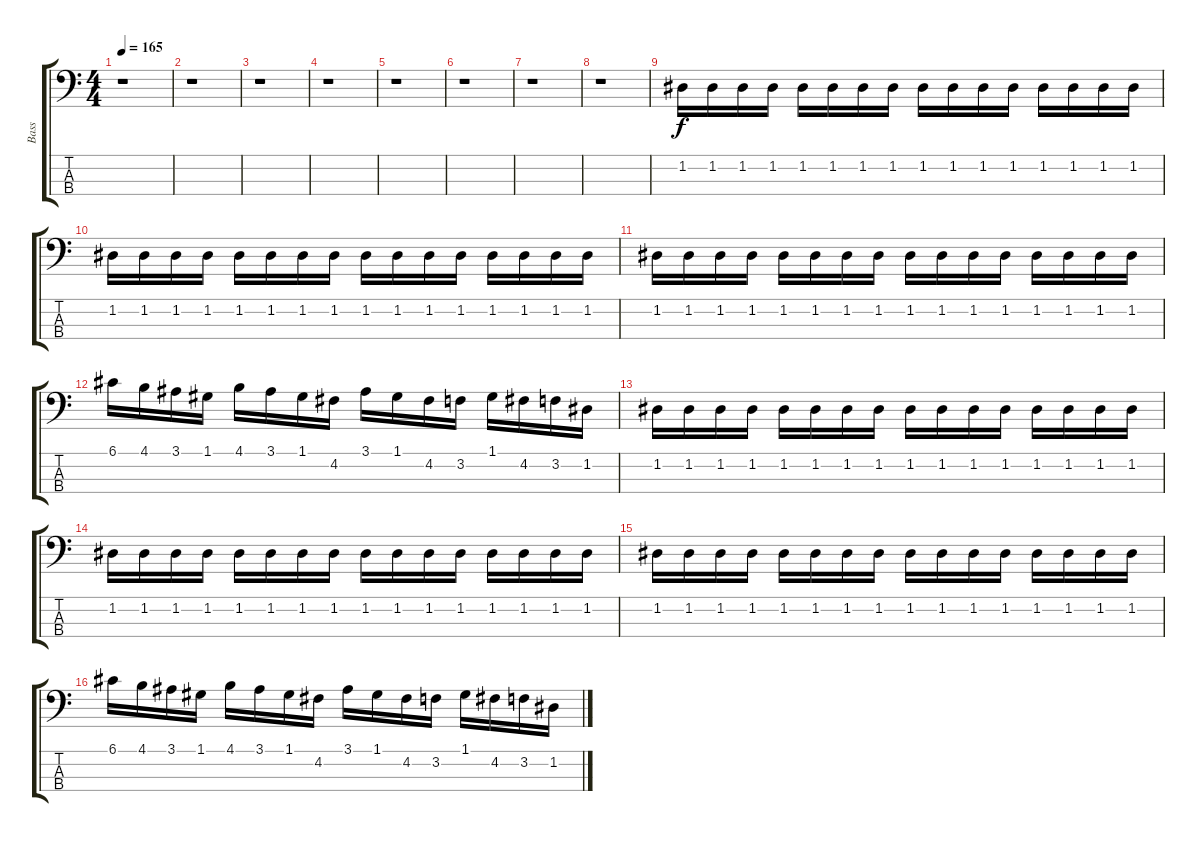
\track ("Bass" "Bass") {instrument electricbassfinger}
\staff {score tabs}
\tuning (G2 D2 A1 E1) {hide}
\ts (4 4)
\tempo 165
\clef f4
\ks c
r.1{dy f instrument electricbassfinger} |
r.1 |
r.1 |
r.1 |
r.1 |
r.1 |
r.1 |
r.1 |
1.2.16 1.2.16 1.2.16 1.2.16 1.2.16 1.2.16 1.2.16 1.2.16 1.2.16 1.2.16 1.2.16 1.2.16 1.2.16 1.2.16 1.2.16 1.2.16 |
1.2.16 1.2.16 1.2.16 1.2.16 1.2.16 1.2.16 1.2.16 1.2.16 1.2.16 1.2.16 1.2.16 1.2.16 1.2.16 1.2.16 1.2.16 1.2.16 |
1.2.16 1.2.16 1.2.16 1.2.16 1.2.16 1.2.16 1.2.16 1.2.16 1.2.16 1.2.16 1.2.16 1.2.16 1.2.16 1.2.16 1.2.16 1.2.16 |
6.1.16 4.1.16 3.1.16 1.1.16 4.1.16 3.1.16 1.1.16 4.2.16 3.1.16 1.1.16 4.2.16 3.2.16 1.1.16 4.2.16 3.2.16 1.2.16 |
1.2.16 1.2.16 1.2.16 1.2.16 1.2.16 1.2.16 1.2.16 1.2.16 1.2.16 1.2.16 1.2.16 1.2.16 1.2.16 1.2.16 1.2.16 1.2.16 |
1.2.16 1.2.16 1.2.16 1.2.16 1.2.16 1.2.16 1.2.16 1.2.16 1.2.16 1.2.16 1.2.16 1.2.16 1.2.16 1.2.16 1.2.16 1.2.16 |
1.2.16 1.2.16 1.2.16 1.2.16 1.2.16 1.2.16 1.2.16 1.2.16 1.2.16 1.2.16 1.2.16 1.2.16 1.2.16 1.2.16 1.2.16 1.2.16 |
6.1.16 4.1.16 3.1.16 1.1.16 4.1.16 3.1.16 1.1.16 4.2.16 3.1.16 1.1.16 4.2.16 3.2.16 1.1.16 4.2.16 3.2.16 1.2.16
